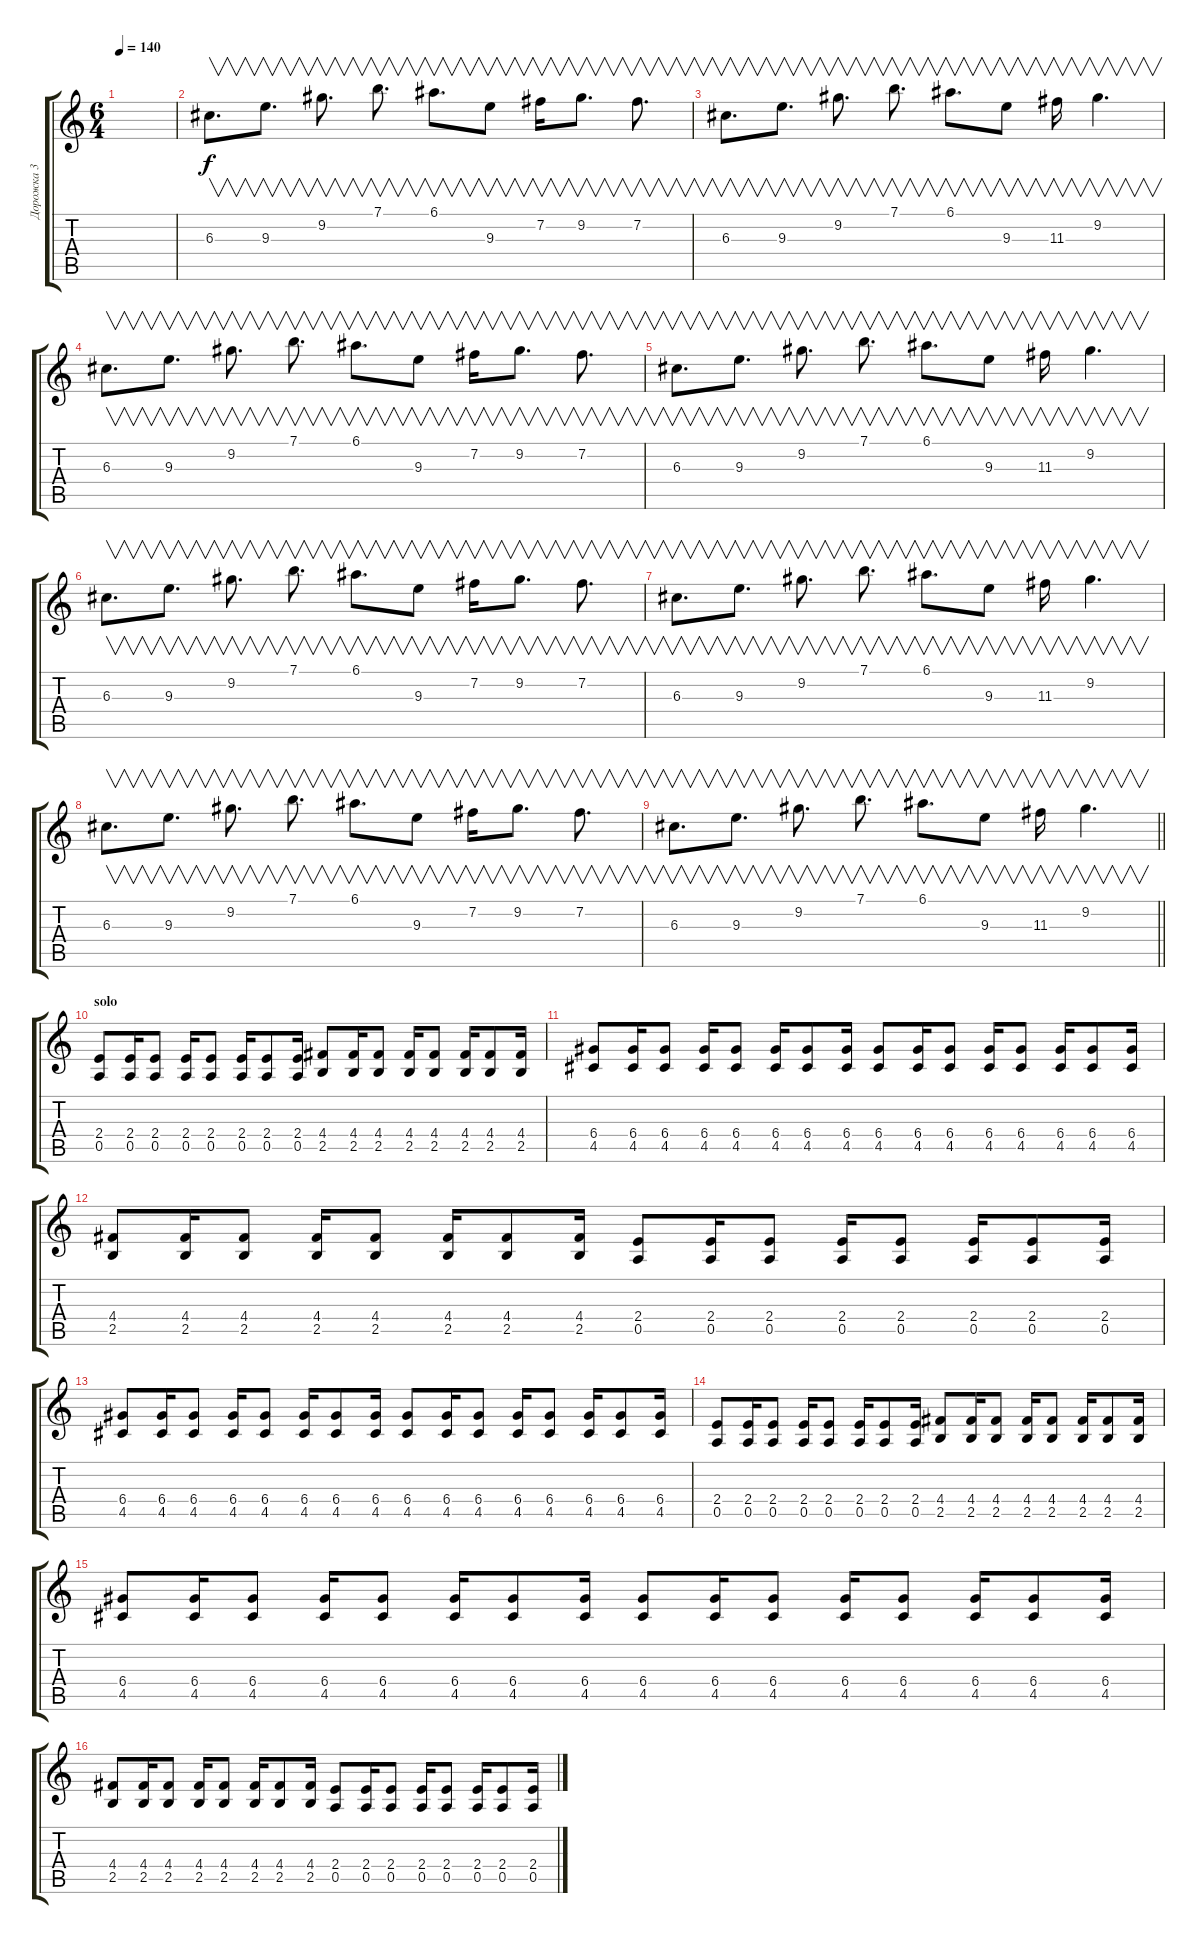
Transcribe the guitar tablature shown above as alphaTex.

\track ("Дорожка 3" "Дорожка 3") {instrument distortionguitar}
\staff {score tabs}
\tuning (E4 B3 G3 D3 A2 D2) {hide}
\ts (6 4)
\tempo 140
\clef g2
\ks c
|
6.3.8{v d} 9.3.8{v d} 9.2.8{v d} 7.1.8{v d} 6.1.8{v d} 9.3.8{v} 7.2.16{v} 9.2.8{v d} 7.2.8{v d} |
6.3.8{v d} 9.3.8{v d} 9.2.8{v d} 7.1.8{v d} 6.1.8{v d} 9.3.8{v} 11.3.16{v} 9.2.4{v d} |
6.3.8{v d} 9.3.8{v d} 9.2.8{v d} 7.1.8{v d} 6.1.8{v d} 9.3.8{v} 7.2.16{v} 9.2.8{v d} 7.2.8{v d} |
6.3.8{v d} 9.3.8{v d} 9.2.8{v d} 7.1.8{v d} 6.1.8{v d} 9.3.8{v} 11.3.16{v} 9.2.4{v d} |
6.3.8{v d} 9.3.8{v d} 9.2.8{v d} 7.1.8{v d} 6.1.8{v d} 9.3.8{v} 7.2.16{v} 9.2.8{v d} 7.2.8{v d} |
6.3.8{v d} 9.3.8{v d} 9.2.8{v d} 7.1.8{v d} 6.1.8{v d} 9.3.8{v} 11.3.16{v} 9.2.4{v d} |
6.3.8{v d} 9.3.8{v d} 9.2.8{v d} 7.1.8{v d} 6.1.8{v d} 9.3.8{v} 7.2.16{v} 9.2.8{v d} 7.2.8{v d} |
\barLineRight lightlight
6.3.8{v d} 9.3.8{v d} 9.2.8{v d} 7.1.8{v d} 6.1.8{v d} 9.3.8{v} 11.3.16{v} 9.2.4{v d} |
\section ("" "solo")
(2.4 0.5).8 (2.4 0.5).16 (2.4 0.5).8 (2.4 0.5).16 (2.4 0.5).8 (2.4 0.5).16 (2.4 0.5).8 (2.4 0.5).16 (4.4 2.5).8 (4.4 2.5).16 (4.4 2.5).8 (4.4 2.5).16 (4.4 2.5).8 (4.4 2.5).16 (4.4 2.5).8 (4.4 2.5).16 |
(6.4 4.5).8 (6.4 4.5).16 (6.4 4.5).8 (6.4 4.5).16 (6.4 4.5).8 (6.4 4.5).16 (6.4 4.5).8 (6.4 4.5).16 (6.4 4.5).8 (6.4 4.5).16 (6.4 4.5).8 (6.4 4.5).16 (6.4 4.5).8 (6.4 4.5).16 (6.4 4.5).8 (6.4 4.5).16 |
(4.4 2.5).8 (4.4 2.5).16 (4.4 2.5).8 (4.4 2.5).16 (4.4 2.5).8 (4.4 2.5).16 (4.4 2.5).8 (4.4 2.5).16 (2.4 0.5).8 (2.4 0.5).16 (2.4 0.5).8 (2.4 0.5).16 (2.4 0.5).8 (2.4 0.5).16 (2.4 0.5).8 (2.4 0.5).16 |
(6.4 4.5).8 (6.4 4.5).16 (6.4 4.5).8 (6.4 4.5).16 (6.4 4.5).8 (6.4 4.5).16 (6.4 4.5).8 (6.4 4.5).16 (6.4 4.5).8 (6.4 4.5).16 (6.4 4.5).8 (6.4 4.5).16 (6.4 4.5).8 (6.4 4.5).16 (6.4 4.5).8 (6.4 4.5).16 |
(2.4 0.5).8 (2.4 0.5).16 (2.4 0.5).8 (2.4 0.5).16 (2.4 0.5).8 (2.4 0.5).16 (2.4 0.5).8 (2.4 0.5).16 (4.4 2.5).8 (4.4 2.5).16 (4.4 2.5).8 (4.4 2.5).16 (4.4 2.5).8 (4.4 2.5).16 (4.4 2.5).8 (4.4 2.5).16 |
(6.4 4.5).8 (6.4 4.5).16 (6.4 4.5).8 (6.4 4.5).16 (6.4 4.5).8 (6.4 4.5).16 (6.4 4.5).8 (6.4 4.5).16 (6.4 4.5).8 (6.4 4.5).16 (6.4 4.5).8 (6.4 4.5).16 (6.4 4.5).8 (6.4 4.5).16 (6.4 4.5).8 (6.4 4.5).16 |
(4.4 2.5).8 (4.4 2.5).16 (4.4 2.5).8 (4.4 2.5).16 (4.4 2.5).8 (4.4 2.5).16 (4.4 2.5).8 (4.4 2.5).16 (2.4 0.5).8 (2.4 0.5).16 (2.4 0.5).8 (2.4 0.5).16 (2.4 0.5).8 (2.4 0.5).16 (2.4 0.5).8 (2.4 0.5).16
